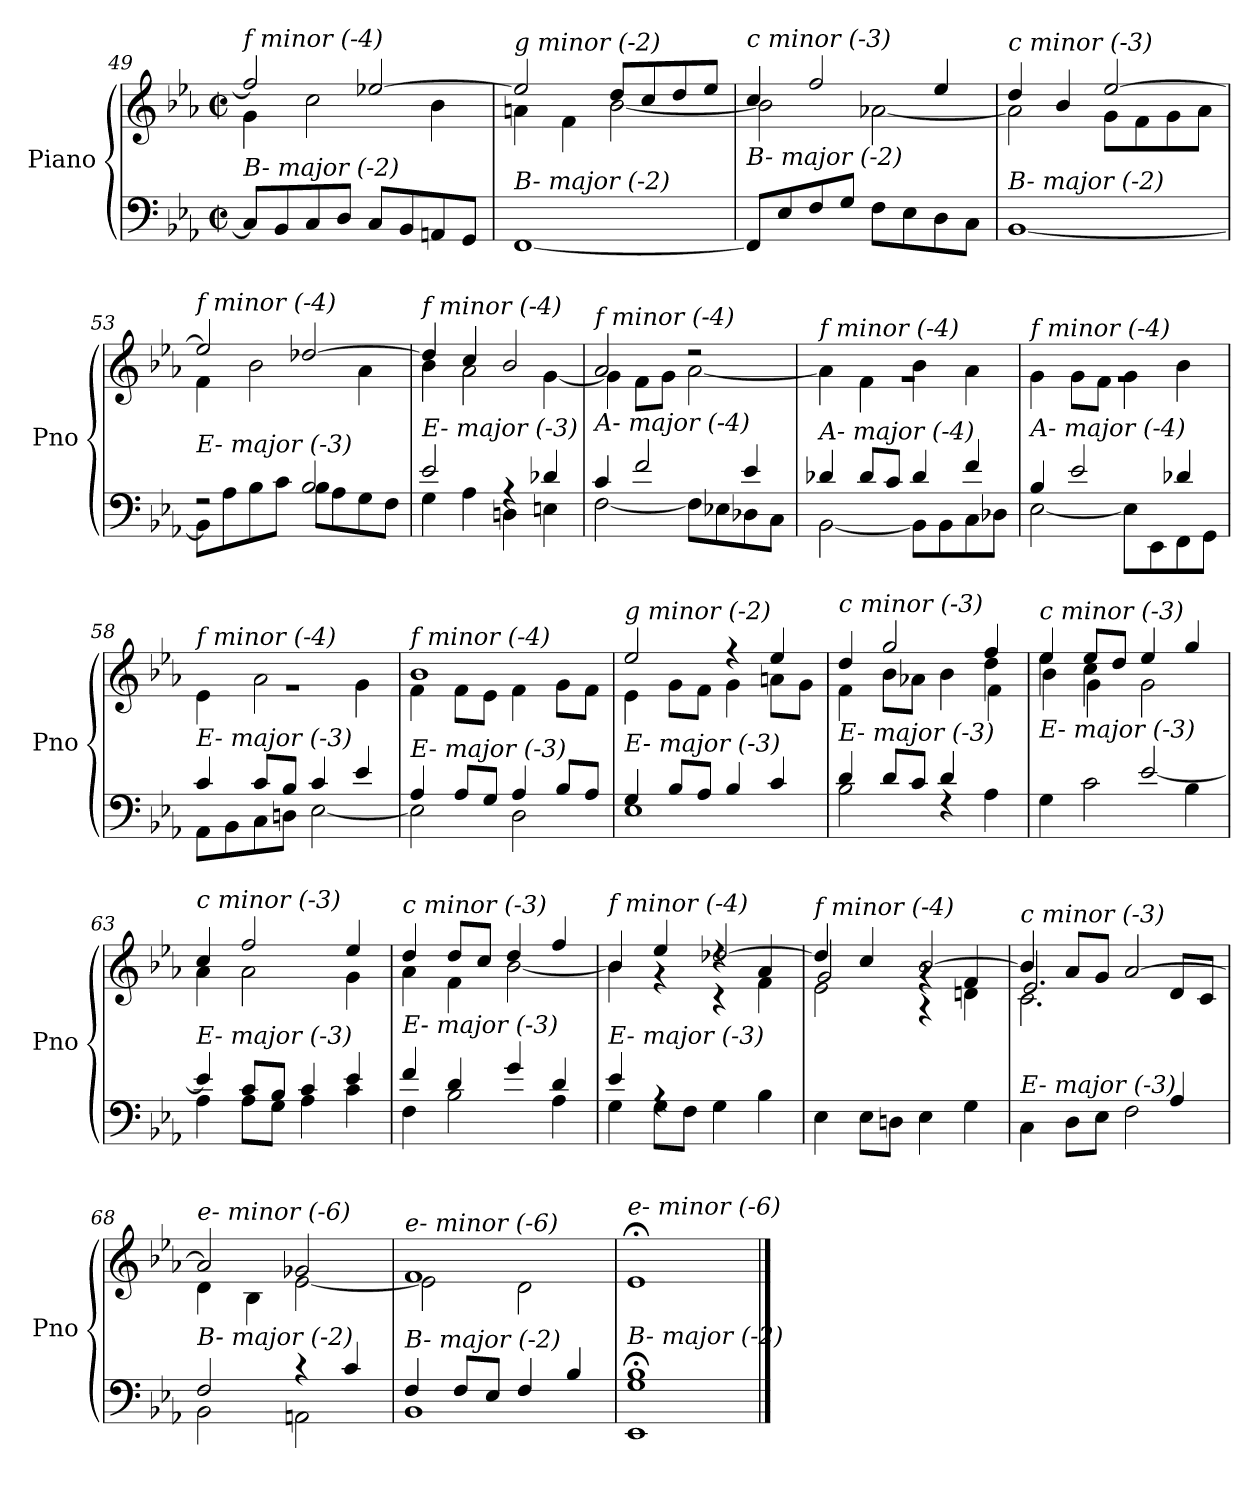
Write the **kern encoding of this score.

**kern	**kern
*part1	*part1
*staff2	*staff1
*I"Piano	*
*I'Pno	*
*clefF4	*clefG2
*k[b-e-a-]	*k[b-e-a-]
*M2/2	*M2/2
*met(c|)	*met(c|)
=49	=49
*	*^
!	!LO:TX:i:t=f minor (-4)	!
!LO:TX:i:t=B- major (-2)	!	!
8C/L]	2ff/]	4g\
8BB-/	.	.
8C/	.	2cc\
8D/J	.	.
8C/L	[2ee-X/	.
8BB-/	.	.
8AAn/	.	4b-\
8GG/J	.	.
=50	=50	=50
!	!LO:TX:i:t=g minor (-2)	!
!LO:TX:i:t=B- major (-2)	!	!
[1FF	2ee-/]	4an\
.	.	4f\
.	8dd/L	[2b-\
.	8cc/	.
.	8dd/	.
.	8ee-/J	.
=51	=51	=51
!	!LO:TX:i:t=c minor (-3)	!
!LO:TX:i:t=B- major (-2)	!	!
8FF/L]	4cc/	2b-\]
8E-/	.	.
8F/	2ff/	.
8G/J	.	.
8F\L	.	[2a-X\
8E-\	.	.
8D\	4ee-/	.
8C\J	.	.
!!LO:LB:g=z	!!
=52	=52	=52
!	!LO:TX:i:t=c minor (-3)	!
!LO:TX:i:t=B- major (-2)	!	!
[1BB-	4dd/	2a-\]
.	4b-/	.
.	[2ee-/	8g\L
.	.	8f\
.	.	8g\
.	.	8a-\J
=53	=53	=53
*^	*	*
!	!	!LO:TX:i:t=f minor (-4)	!
!LO:TX:i:t=E- major (-3)	!	!	!
2rF	8BB-\L]	2ee-/]	4f\
.	8A-\	.	.
.	8B-\	.	2b-\
.	8c\J	.	.
2B-/	8B-\L	[2dd-X/	.
.	8A-\	.	.
.	8G\	.	4a-\
.	8F\J	.	.
=54	=54	=54	=54
!	!	!LO:TX:i:t=f minor (-4)	!
!LO:TX:i:t=E- major (-3)	!	!	!
2e-/	4G\	4dd-/]	4b-\
.	4A-\	4cc/	2a-\
4rA	4Dn\	2b-/	.
4d-X/	4En\	.	[4g\
=55	=55	=55	=55
!	!	!LO:TX:i:t=f minor (-4)	!
!LO:TX:i:t=A- major (-4)	!	!	!
4c/	[2F\	2a-/	4g\]
2f/	.	.	8f\L
.	.	.	8g\J
.	8F\L]	2r	[2a-\
.	8E-X\	.	.
4e-/	8D-X\	.	.
.	8C\J	.	.
=56	=56	=56	=56
!	!	!LO:TX:i:t=f minor (-4)	!
!LO:TX:i:t=A- major (-4)	!	!	!
4d-X/	[2BB-\	1rg	4a-\]
8d-/L	.	.	4f\
8c/J	.	.	.
4d-/	8BB-\L]	.	4b-\
.	8BB-\	.	.
4f/	8C\	.	4a-\
.	8D-X\J	.	.
=57	=57	=57	=57
!	!	!LO:TX:i:t=f minor (-4)	!
!LO:TX:i:t=A- major (-4)	!	!	!
4B-/	[2E-\	1rg	4g\
2e-/	.	.	8g\L
.	.	.	8f\J
.	8E-\L]	.	4g\
.	8EE-\	.	.
4d-X/	8FF\	.	4b-\
.	8GG\J	.	.
!!LO:LB:g=z	!!
=58	=58	=58	=58
!	!	!LO:TX:i:t=f minor (-4)	!
!LO:TX:i:t=E- major (-3)	!	!	!
4c/	8AA-\L	1rg	4e-\
.	8BB-\	.	.
8c/L	8C\	.	2a-\
8B-/J	8Dn\J	.	.
4c/	[2E-\	.	.
4e-/	.	.	4g\
=59	=59	=59	=59
!	!	!LO:TX:i:t=f minor (-4)	!
!LO:TX:i:t=E- major (-3)	!	!	!
4A-/	2E-\]	1b-	4f\
8A-/L	.	.	8f\L
8G/J	.	.	8e-\J
4A-/	2D\	.	4f\
8B-/L	.	.	8g\L
8A-/J	.	.	8f\J
=60	=60	=60	=60
!	!	!LO:TX:i:t=g minor (-2)	!
!LO:TX:i:t=E- major (-3)	!	!	!
4G/	1E-	2ee-/	4e-\
8B-/L	.	.	8g\L
8A-/J	.	.	8f\J
4B-/	.	4r	4g\
4c/	.	4ee-/	8an\L
.	.	.	8g\J
=61	=61	=61	=61
*	*^	*	*^
!	!	!	!LO:TX:i:t=c minor (-3)	!	!
!LO:TX:i:t=E- major (-3)	!	!	!	!	!
2.ryy	4d/	2B-\	4dd/	4f\	2.ryy
.	8d/L	.	2gg/	8b-\L	.
.	8c/J	.	.	8a-X\J	.
.	4d/	4rF	.	4b-\	.
4ryy	4ryy	4A-\	4ff/	4dd\	4f\
=62	=62	=62	=62	=62	=62
!	!	!	!LO:TX:i:t=c minor (-3)	!	!
!LO:TX:i:t=E- major (-3)	!	!	!	!	!
2ryy	2ryy	4G\	4ee-/	4ee-\	4b-\
.	.	2c\	8ee-/L	4cc\	4g\
.	.	.	8dd/J	.	.
2ryy	[2e-/	.	4ee-/	2g\	2ryy
.	.	4B-\	4gg/	.	.
*	*	*	*	*v	*v
=63	=63	=63	=63	=63
!	!	!	!LO:TX:i:t=c minor (-3)	!
!LO:TX:i:t=E- major (-3)	!	!	!	!
*	*v	*v	*	*
4e-/]	4A-\	4cc/	4a-\
8c/L	8A-\L	2ff/	2a-\
8B-/J	8G\J	.	.
4c/	4A-\	.	.
4e-/	4c\	4ee-/	4g\
!!LO:LB:g=z	!!
=64	=64	=64	=64
!	!	!LO:TX:i:t=c minor (-3)	!
!LO:TX:i:t=E- major (-3)	!	!	!
4f/	4F\	4dd/	4a-\
4d/	2B-\	8dd/L	4f\
.	.	8cc/J	.
4g/	.	4dd/	[2b-\
4d/	4A-\	4ff/	.
=65	=65	=65	=65
*	*^	*^	*^
!	!	!	!LO:TX:i:t=f minor (-4)	!	!	!
!LO:TX:i:t=E- major (-3)	!	!	!	!	!	!
2ryy	4e-/	4G\	4b-/	4b-\]	2ryy	2ryy
.	4rA	8G\L	4ee-/	4r	.	.
.	.	8F\J	.	.	.	.
2ryy	4G\	2ryy	[2dd-X/	4rdd	4rc	2ryy
.	4B-\	.	.	4a-/	4f\	.
*	*v	*v	*	*	*	*
*	*	*	*	*v	*v
=66	=66	=66	=66	=66
!	!	!LO:TX:i:t=f minor (-4)	!	!
!LO:TX:i:t=E- major (-3)	!	!	!	!
*v	*v	*	*	*
4E-\	4dd-/]	2g/	2e-\
8E-\L	4cc/	.	.
8Dn\J	.	.	.
4E-\	[2b-/	4rg	4rA
4G\	.	4f/	4dn\
=67	=67	=67	=67
*^	*	*	*^
*	*^	*	*	*	*
!	!	!	!LO:TX:i:t=c minor (-3)	!	!	!
!LO:TX:i:t=E- major (-3)	!	!	!	!	!	!
2.ryy	4C\	2.ryy	4b-/]	2.e-/	2.c\	2.ryy
.	8D\L	.	8a-/L	.	.	.
.	8E-\J	.	8g/J	.	.	.
.	2F\	.	[2a-/	.	.	.
4ryy	.	4A-/	.	8d/L	4ryy	4ryy
.	.	.	.	8c/J	.	.
*	*v	*v	*	*	*	*
*	*	*	*v	*v	*v
=68	=68	=68	=68
!	!	!LO:TX:i:t=e- minor (-6)	!
!LO:TX:i:t=B- major (-2)	!	!	!
2F/	2BB-\	2a-/]	4d\
.	.	.	4B-\
4r	2AAn\	2g-X/	[2e-\
4c/	.	.	.
=69	=69	=69	=69
!	!	!LO:TX:i:t=e- minor (-6)	!
!LO:TX:i:t=B- major (-2)	!	!	!
4F/	1BB-	1f	2e-\]
8F/L	.	.	.
8E-/J	.	.	.
4F/	.	.	2d\
4B-/	.	.	.
*v	*v	*	*
*	*v	*v
=70	=70
!	!LO:TX:i:t=e- minor (-6)
!LO:TX:i:t=B- major (-2)	!
1EE-; 1G; 1B-;	1e-;<
==	==
*-	*-
